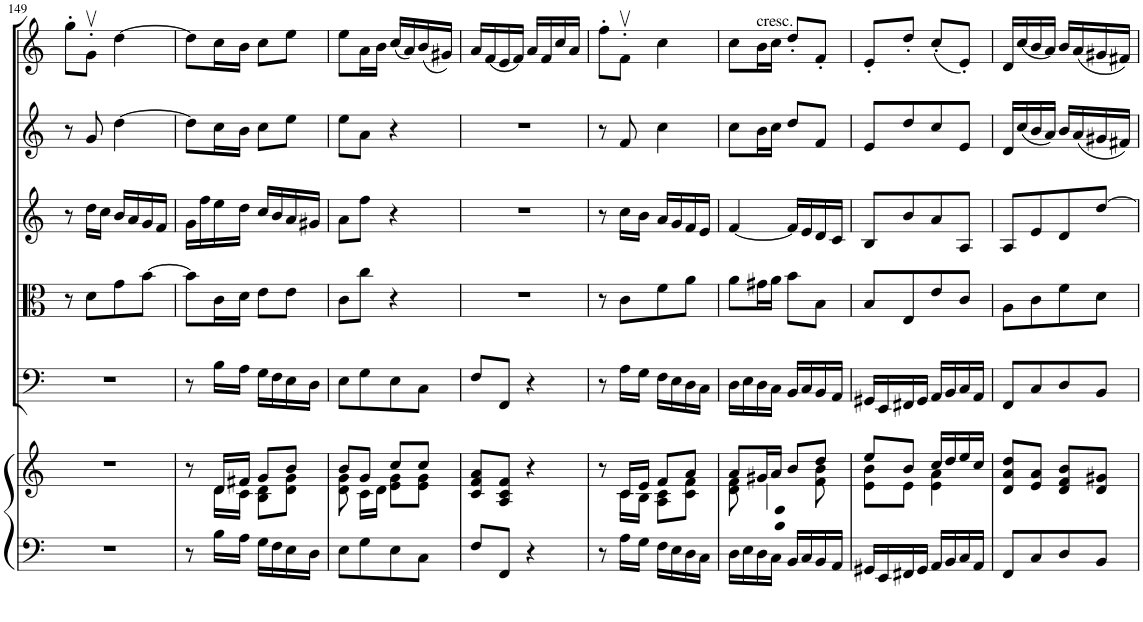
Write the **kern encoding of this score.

**kern	**kern	**kern	**kern	**kern	**kern	**kern
*part6	*part6	*part5	*part4	*part3	*part2	*part1
*staff7	*staff6	*staff5	*staff4	*staff3	*staff2	*staff1
*I"Harpsichord	*	*I"Violoncellos  and Basses	*I"Violas	*I"Violins 2	*I"Violins 1	*I"Solo Violin
*I'Hpschd	*	*	*	*	*	*I'Vln
!!LO:PB:g=z
*clefF4	*clefG2	*clefF4	*clefC3	*clefG2	*clefG2	*clefG2
*k[]	*k[]	*k[]	*k[]	*k[]	*k[]	*k[]
*M2/4	*M2/4	*M2/4	*M2/4	*M2/4	*M2/4	*M2/4
=149	=149	=149	=149	=149	=149	=149
2r	2r	2r	8r	8r	8r	8gg'\L
.	.	.	8d\L	16dd\LL	8g/	8gv'\J
.	.	.	.	16cc\JJ	.	.
.	.	.	8g\	16b/LL	[4dd\	[4dd\
.	.	.	.	16a/	.	.
.	.	.	[8b\J	16g/	.	.
.	.	.	.	16f/JJ	.	.
=150	=150	=150	=150	=150	=150	=150
*	*^	*	*	*	*	*
8r	8r	8ryy	8r	8b\L]	16g\LL	8dd\L]	8dd\L]
.	.	.	.	.	16ff\	.	.
16B\LL	16d/LL	16d\LL	16B\LL	16c\L	16ee\	16cc\L	16cc\L
16A\JJ	16f#X/JJ	16c\JJ	16A\JJ	16d\JJ	16dd\JJ	16b\JJ	16b\JJ
16G\LL	8g/L	8B\ 8d\L	16G\LL	8e\L	16cc/LL	8cc\L	8cc\L
16F\	.	.	16F\	.	16b/	.	.
16E\	8b/J	8d\ 8g\J	16E\	8e\J	16a/	8ee\J	8ee\J
16D\JJ	.	.	16D\JJ	.	16g#X/JJ	.	.
=151	=151	=151	=151	=151	=151	=151	=151
8E\L	8b/L	8d\ 8g\	8E\L	8c\L	8a\L	8ee\L	8ee\L
8G\	8g/J	16c\LL	8G\	8cc\J	8ff\J	8a\J	16a\L
.	.	16d\JJ	.	.	.	.	16b\JJ
8E\	8cc/L	8e\ 8g\L	8E\	4r	4r	4r	(16cc/LL
.	.	.	.	.	.	.	16a/)
8C\J	8cc/J	8e\ 8g\J	8C\J	.	.	.	(16b/
.	.	.	.	.	.	.	16g#X/JJ)
*	*v	*v	*	*	*	*	*
=152	=152	=152	=152	=152	=152	=152
8F/L	8c/ 8f/ 8a/L	8F/L	2r	2r	2r	16a/LL
.	.	.	.	.	.	(16f/
8FF/J	8A/ 8c/ 8f/J	8FF/J	.	.	.	16e/
.	.	.	.	.	.	16f/JJ)
4r	4r	4r	.	.	.	16a/LL
.	.	.	.	.	.	16f/
.	.	.	.	.	.	16cc/
.	.	.	.	.	.	16a/JJ
=153	=153	=153	=153	=153	=153	=153
*	*^	*	*	*	*	*
8r	8r	8ryy	8r	8r	8r	8r	8ff'\L
16A\LL	16c/LL	16c\LL	16A\LL	8c\L	16cc\LL	8f/	8fv'\J
16G\JJ	16e/JJ	16B\JJ	16G\JJ	.	16b\JJ	.	.
16F\LL	8f/L	8A\ 8c\L	16F\LL	8f\	16a/LL	4cc\	4cc\
16E\	.	.	16E\	.	16g/	.	.
16D\	8a/J	8c\ 8f\J	16D\	8a\J	16f/	.	.
16C\JJ	.	.	16C\JJ	.	16e/JJ	.	.
=154	=154	=154	=154	=154	=154	=154	=154
16D\LL	8a/L	8d\ 8f\	16D\LL	8a\L	[4f/	8cc\L	8cc\L
16E\	.	.	16E\	.	.	.	.
!	!	!	!	!	!	!	!LO:TX:a:t=cresc.
16D\	16g#X/L	4d\ 4f\	16D\	16g#X\L	.	16b\L	16b\L
16C\JJ	16a/JJ	.	16C\JJ	16a\JJ	.	16cc\JJ	16cc\JJ
16BB/LL	8b/L	.	16BB/LL	8b\L	16f/LL]	8dd/L	8dd'/L
16C/	.	.	16C/	.	16e/	.	.
16BB/	8dd/J	8f\ 8b\	16BB/	8B\J	16d/	8f/J	8f'/J
16AA/JJ	.	.	16AA/JJ	.	16c/JJ	.	.
=155	=155	=155	=155	=155	=155	=155	=155
16GG#X/LL	8ee/L	8e\ 8b\L	16GG#X/LL	8B/L	8B/L	8e/L	8e'/L
16EE/	.	.	16EE/	.	.	.	.
16FF#X/	8b/J	8e\J	16FF#X/	8E/	8b/	8dd/	8dd'/J
16GG#/JJ	.	.	16GG#/JJ	.	.	.	.
16AA/LL	16cc/LL	4e\ 4a\	16AA/LL	8e/	8a/	8cc/	(8cc'/L
16BB/	16dd/	.	16BB/	.	.	.	.
16C/	16ee/	.	16C/	8c/J	8A/J	8e/J	8e'/J)
16AA/JJ	16cc/JJ	.	16AA/JJ	.	.	.	.
*	*v	*v	*	*	*	*	*
=156	=156	=156	=156	=156	=156	=156
8FF/L	8d/ 8a/ 8dd/L	8FF/L	8A\L	8A/L	16d/LL	16d/LL
.	.	.	.	.	(16cc/	(16cc/
8C/	8e/ 8a/J	8C/	8c\	8e/	16b/	16b/
.	.	.	.	.	16a/JJ)	16a/JJ)
8D/	8d/ 8f/ 8b/L	8D/	8f\	8d/	16b/LL	16b/LL
.	.	.	.	.	(16a/	(16a/
8BB/J	8d/ 8g#X/J	8BB/J	8d\J	[8dd/J	16g#X/	16g#X/
.	.	.	.	.	16f#X/JJ)	16f#X/JJ)
=	=	=	=	=	=	=
*-	*-	*-	*-	*-	*-	*-
